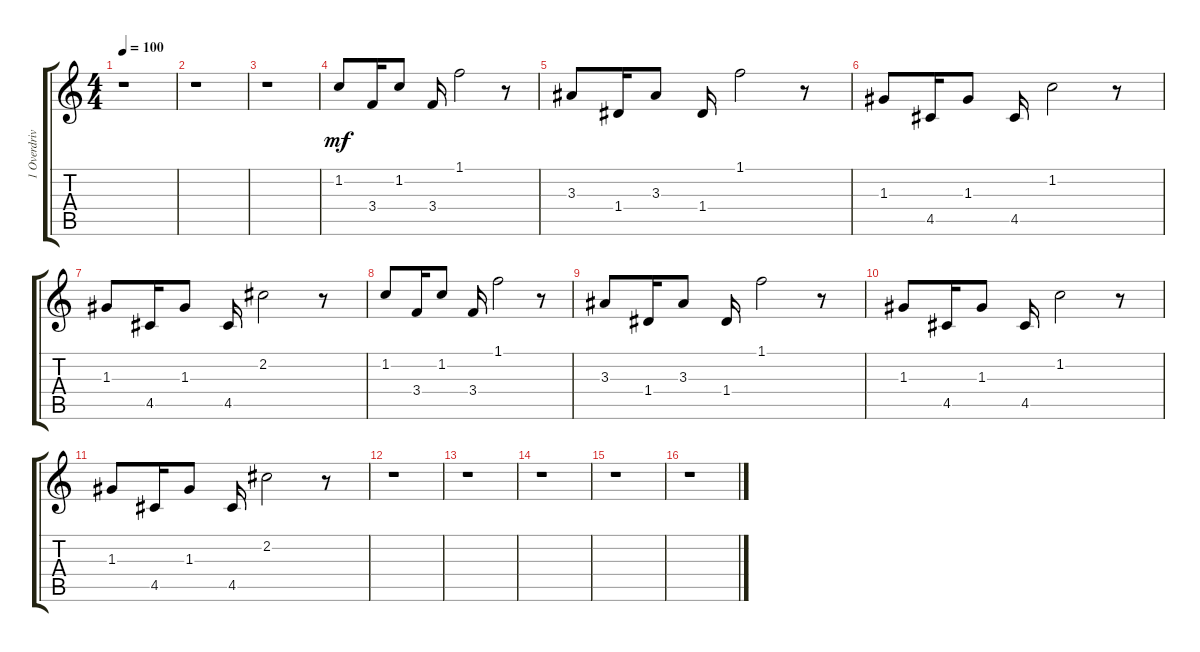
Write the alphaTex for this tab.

\track ("1 Overdriven" "1 Overdriv") {instrument overdrivenguitar}
\staff {score tabs}
\tuning (E4 B3 G3 D3 A2 E2) {hide}
\ts (4 4)
\tempo 100
\clef g2
\ks c
r.1{dy mf} |
r.1 |
r.1 |
1.2.8 3.4.16 1.2.8 3.4.16 1.1.2 r.8 |
3.3.8 1.4.16 3.3.8 1.4.16 1.1.2 r.8 |
1.3.8 4.5.16 1.3.8 4.5.16 1.2.2 r.8 |
1.3.8 4.5.16 1.3.8 4.5.16 2.2.2 r.8 |
1.2.8 3.4.16 1.2.8 3.4.16 1.1.2 r.8 |
3.3.8 1.4.16 3.3.8 1.4.16 1.1.2 r.8 |
1.3.8 4.5.16 1.3.8 4.5.16 1.2.2 r.8 |
1.3.8 4.5.16 1.3.8 4.5.16 2.2.2 r.8 |
r.1 |
r.1 |
r.1 |
r.1 |
r.1
